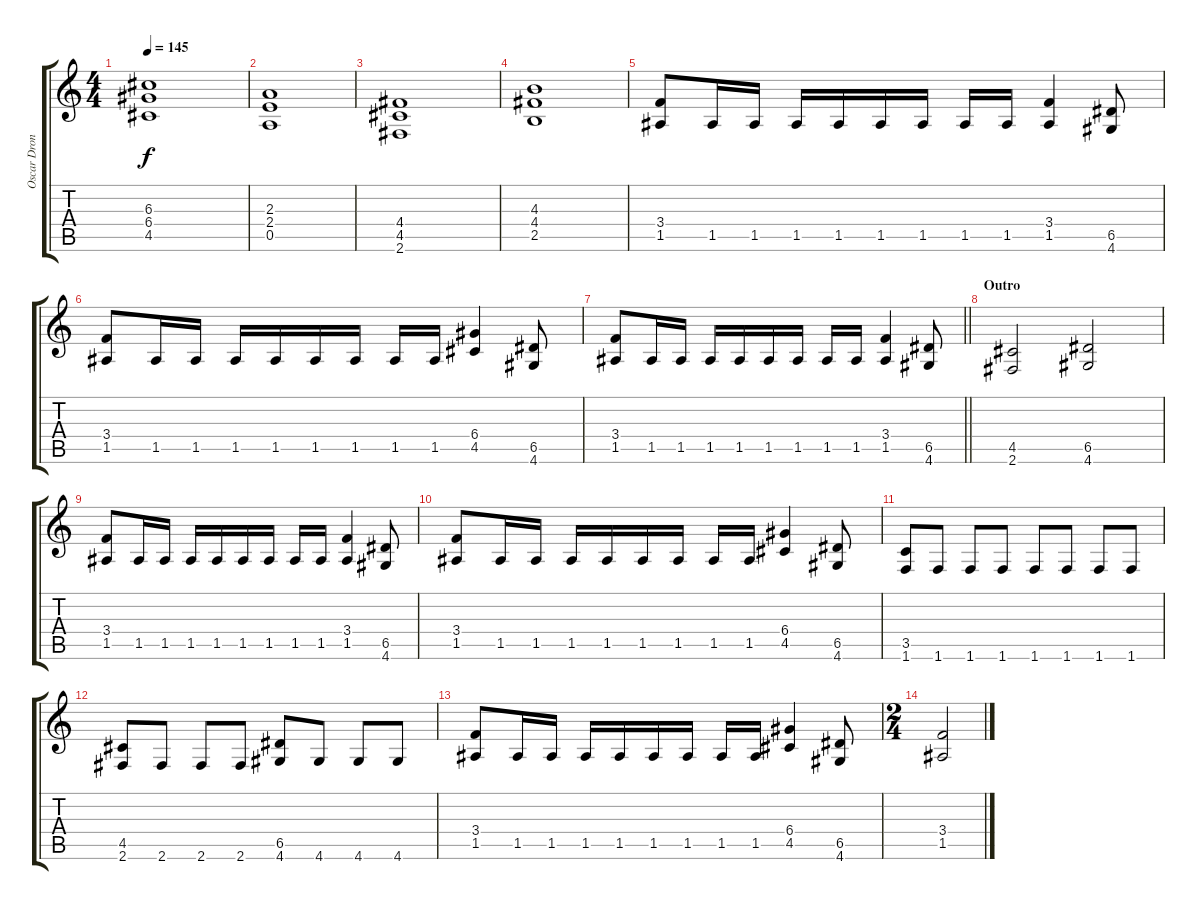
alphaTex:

\track ("Oscar Dronjak (Rhythm Guitar)" "Oscar Dron") {instrument distortionguitar}
\staff {score tabs}
\tuning (E4 B3 G3 D3 A2 E2) {hide}
\ts (4 4)
\tempo 145
\clef g2
\ks c
(6.3 6.4 4.5).1{dy f} |
(2.3 2.4 0.5).1 |
(4.4 4.5 2.6).1 |
(4.3 4.4 2.5).1 |
(3.4 1.5).8 1.5.16 1.5.16 1.5.16 1.5.16 1.5.16 1.5.16 1.5.16 1.5.16 (3.4 1.5).4 (6.5 4.6).8 |
(3.4 1.5).8 1.5.16 1.5.16 1.5.16 1.5.16 1.5.16 1.5.16 1.5.16 1.5.16 (6.4 4.5).4 (6.5 4.6).8 |
\barLineRight lightlight
(3.4 1.5).8 1.5.16 1.5.16 1.5.16 1.5.16 1.5.16 1.5.16 1.5.16 1.5.16 (3.4 1.5).4 (6.5 4.6).8 |
\section ("" "Outro")
(4.5 2.6).2 (6.5 4.6).2 |
(3.4 1.5).8 1.5.16 1.5.16 1.5.16 1.5.16 1.5.16 1.5.16 1.5.16 1.5.16 (3.4 1.5).4 (6.5 4.6).8 |
(3.4 1.5).8 1.5.16 1.5.16 1.5.16 1.5.16 1.5.16 1.5.16 1.5.16 1.5.16 (6.4 4.5).4 (6.5 4.6).8 |
(3.5 1.6).8 1.6.8 1.6.8 1.6.8 1.6.8 1.6.8 1.6.8 1.6.8 |
(4.5 2.6).8 2.6.8 2.6.8 2.6.8 (6.5 4.6).8 4.6.8 4.6.8 4.6.8 |
(3.4 1.5).8 1.5.16 1.5.16 1.5.16 1.5.16 1.5.16 1.5.16 1.5.16 1.5.16 (6.4 4.5).4 (6.5 4.6).8 |
\ts (2 4)
(3.4 1.5).2
